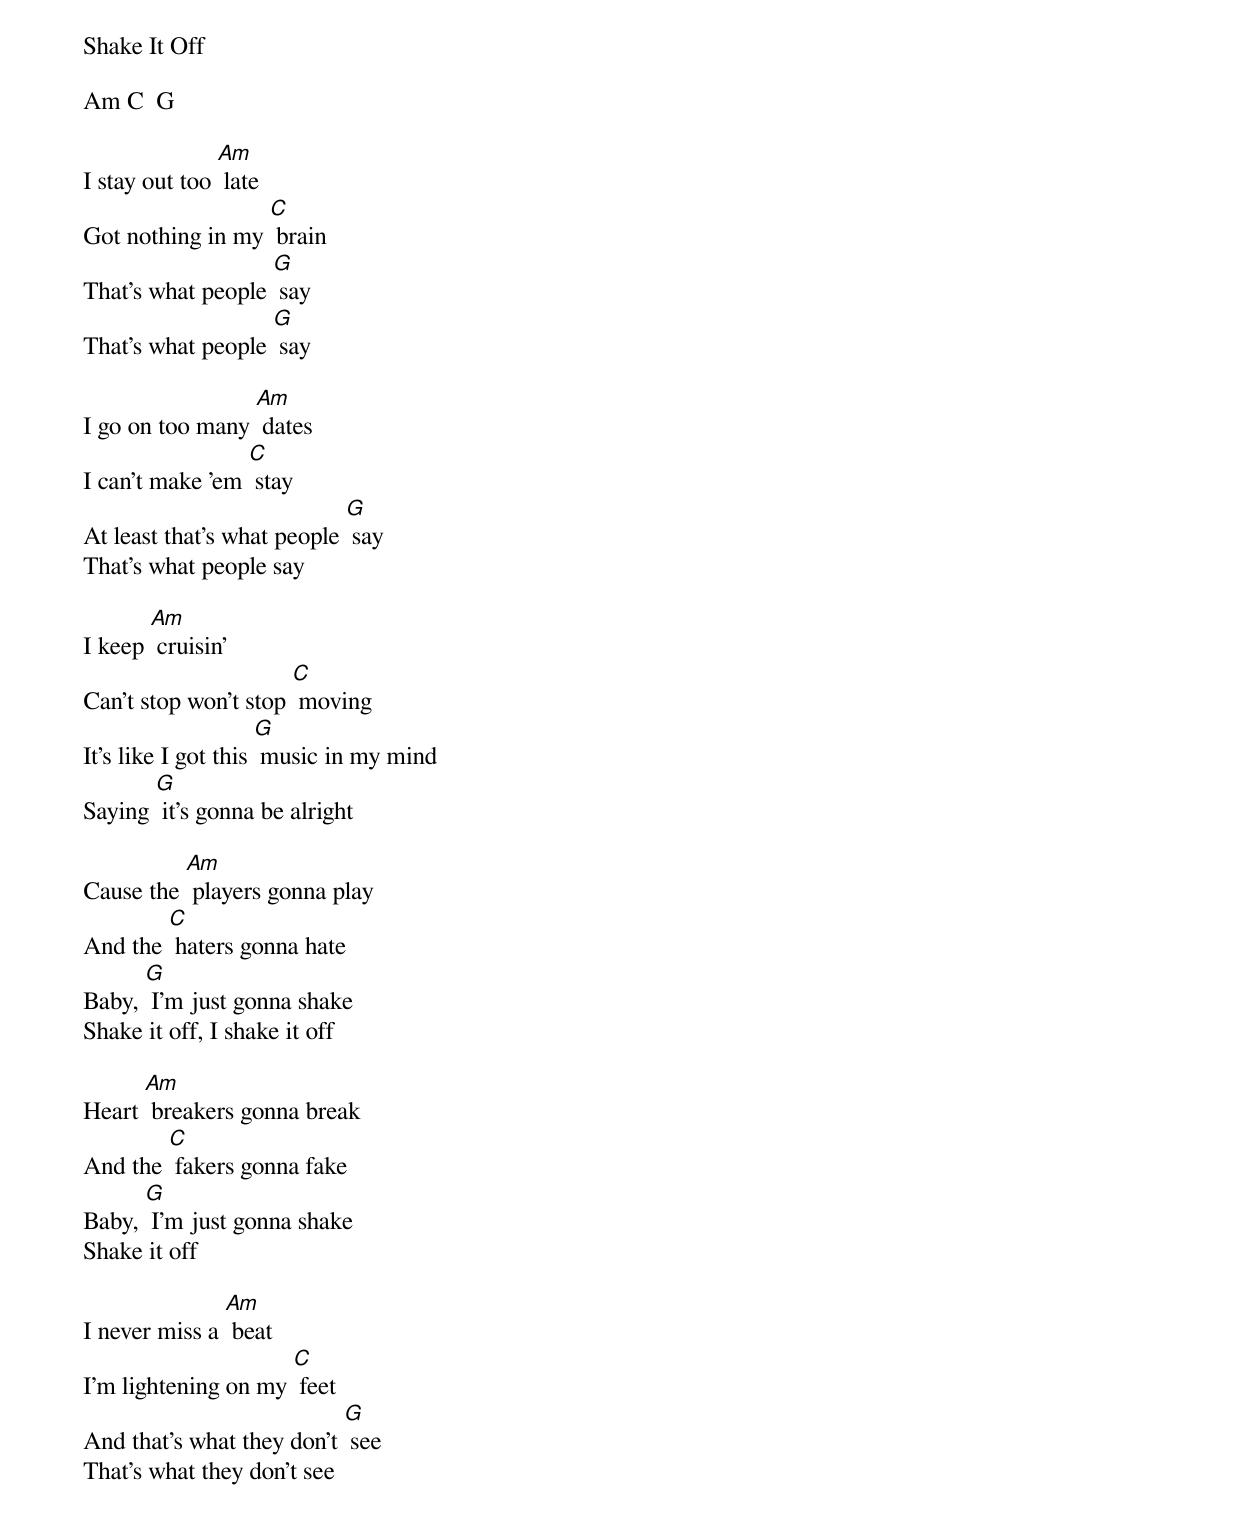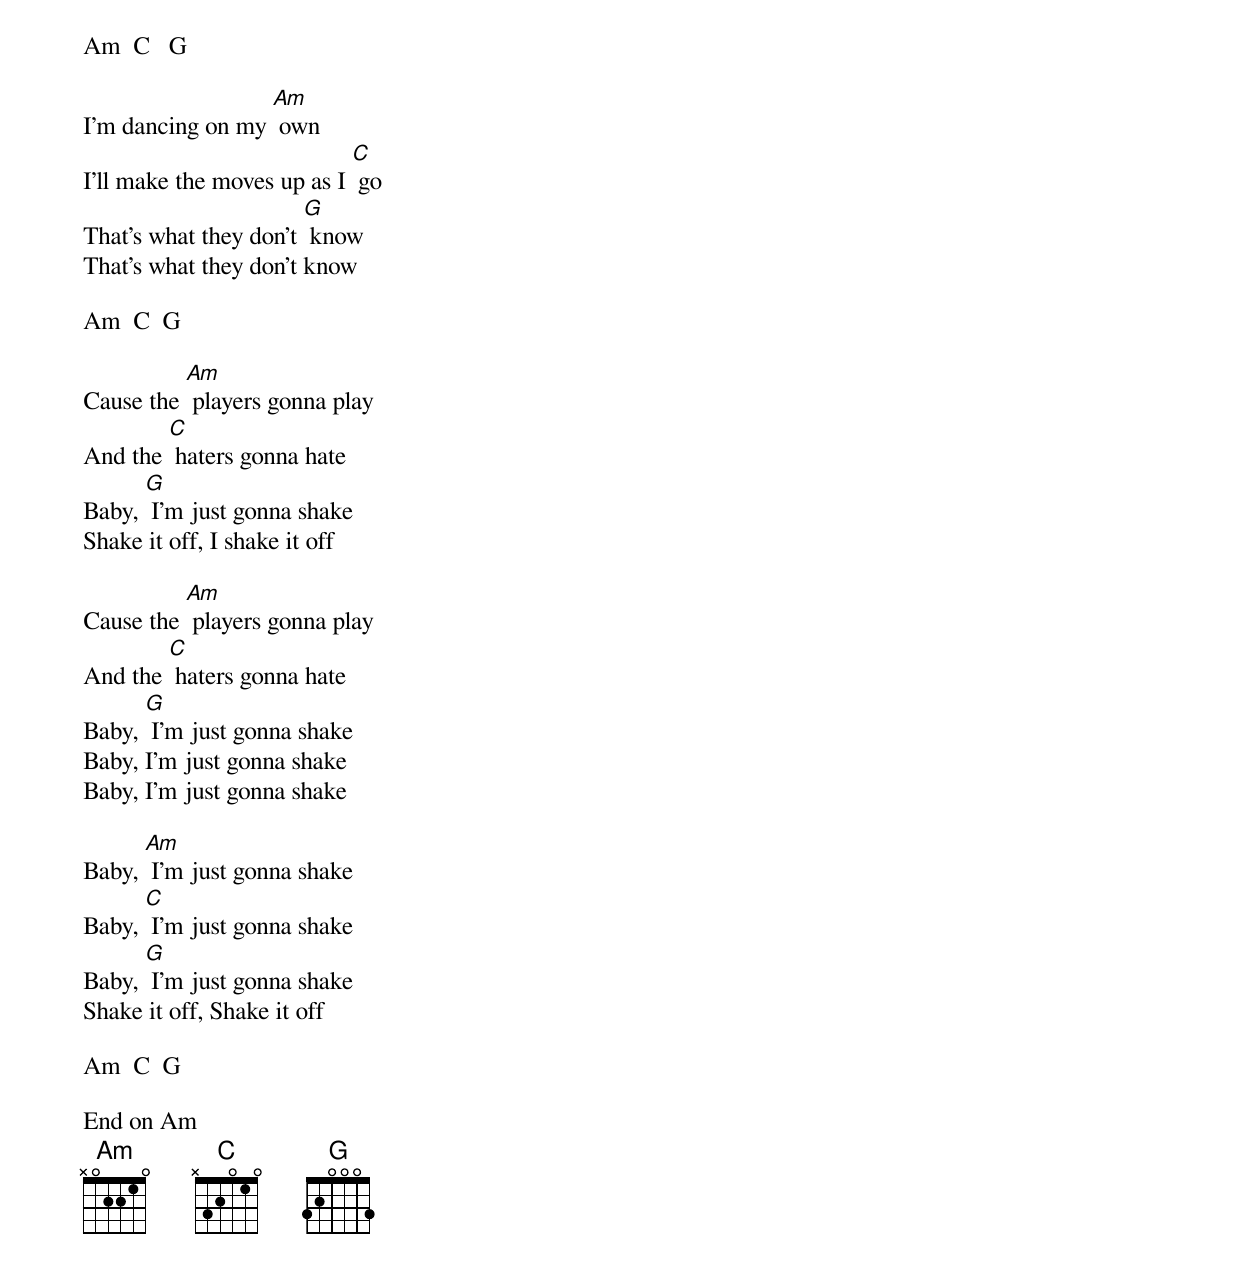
Shake It Off

Am C  G

I stay out too [Am] late
Got nothing in my [C] brain
That's what people [G] say
That's what people [G] say

I go on too many [Am] dates
I can't make 'em [C] stay
At least that's what people [G] say
That's what people say

I keep [Am] cruisin'
Can't stop won't stop [C] moving
It's like I got this [G] music in my mind
Saying [G] it's gonna be alright

Cause the [Am] players gonna play
And the [C] haters gonna hate
Baby, [G] I'm just gonna shake
Shake it off, I shake it off

Heart [Am] breakers gonna break
And the [C] fakers gonna fake
Baby, [G] I'm just gonna shake
Shake it off

I never miss a [Am] beat
I'm lightening on my [C] feet
And that's what they don't [G] see
That's what they don't see

Am  C   G

I'm dancing on my [Am] own
I'll make the moves up as I [C] go
That's what they don't [G] know
That's what they don't know

Am  C  G

Cause the [Am] players gonna play
And the [C] haters gonna hate
Baby, [G] I'm just gonna shake
Shake it off, I shake it off

Cause the [Am] players gonna play
And the [C] haters gonna hate
Baby, [G] I'm just gonna shake
Baby, I'm just gonna shake
Baby, I'm just gonna shake

Baby, [Am] I'm just gonna shake
Baby, [C] I'm just gonna shake
Baby, [G] I'm just gonna shake
Shake it off, Shake it off

Am  C  G

End on Am
